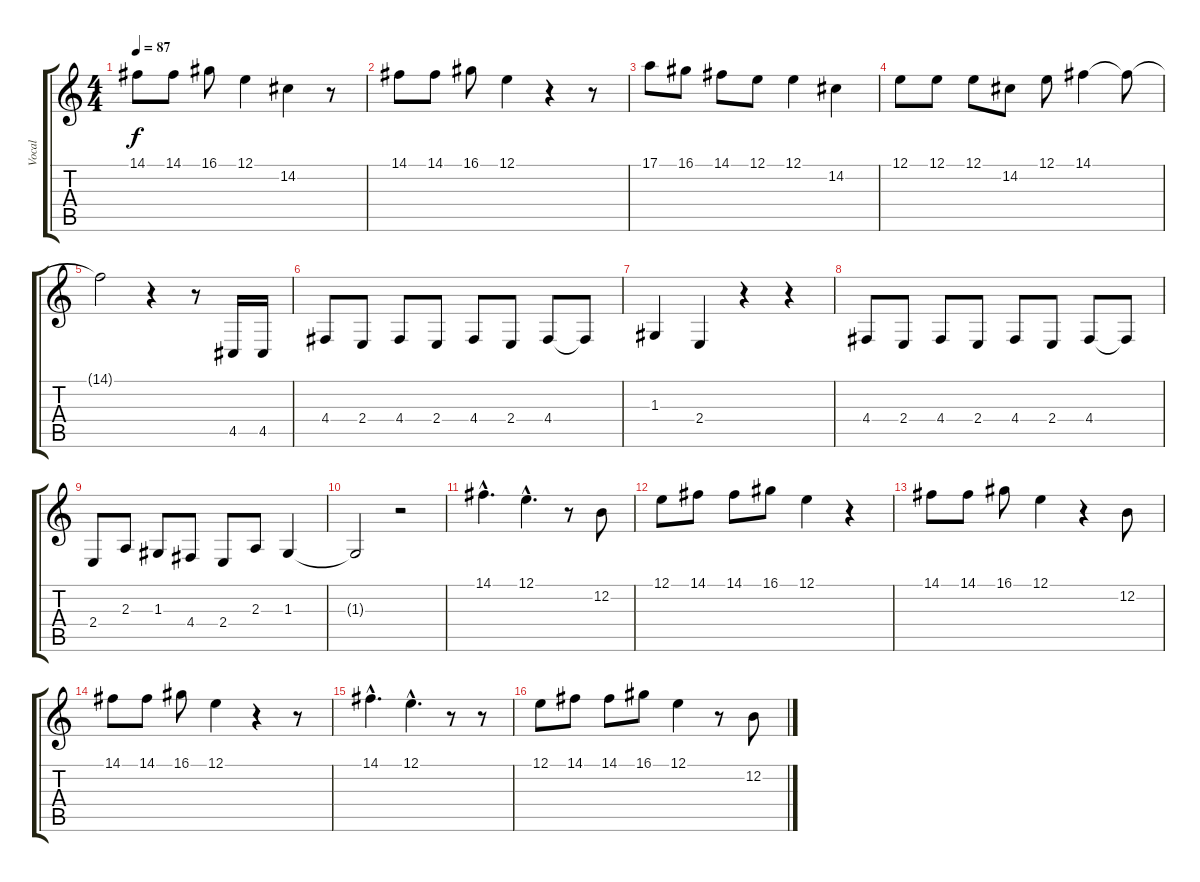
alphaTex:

\track ("Vocal" "Vocal") {instrument oboe}
\staff {score tabs}
\tuning (E4 B3 G3 D3 A2 E2) {hide}
\ts (4 4)
\tempo 87
\clef g2
\ks c
14.1.8{dy f} 14.1.8 16.1.8 12.1.4 14.2.4 r.8 |
14.1.8 14.1.8 16.1.8 12.1.4 r.4 r.8 |
17.1.8 16.1.8 14.1.8 12.1.8 12.1.4 14.2.4 |
12.1.8 12.1.8 12.1.8 14.2.8 12.1.8 14.1.4 14.1{t}.8 |
14.1{t}.2 r.4 r.8 4.5.16 4.5.16 |
4.4.8 2.4.8 4.4.8 2.4.8 4.4.8 2.4.8 4.4.8 4.4{t}.8 |
1.3.4 2.4.4 r.4 r.4 |
4.4.8 2.4.8 4.4.8 2.4.8 4.4.8 2.4.8 4.4.8 4.4{t}.8 |
2.4.8 2.3.8 1.3.8 4.4.8 2.4.8 2.3.8 1.3.4 |
1.3{t}.2 r.2 |
14.1{hac}.4{d} 12.1{hac}.4{d} r.8 12.2.8 |
12.1.8 14.1.8 14.1.8 16.1.8 12.1.4 r.4 |
14.1.8 14.1.8 16.1.8 12.1.4 r.4 12.2.8 |
14.1.8 14.1.8 16.1.8 12.1.4 r.4 r.8 |
14.1{hac}.4{d} 12.1{hac}.4{d} r.8 r.8 |
12.1.8 14.1.8 14.1.8 16.1.8 12.1.4 r.8 12.2.8
